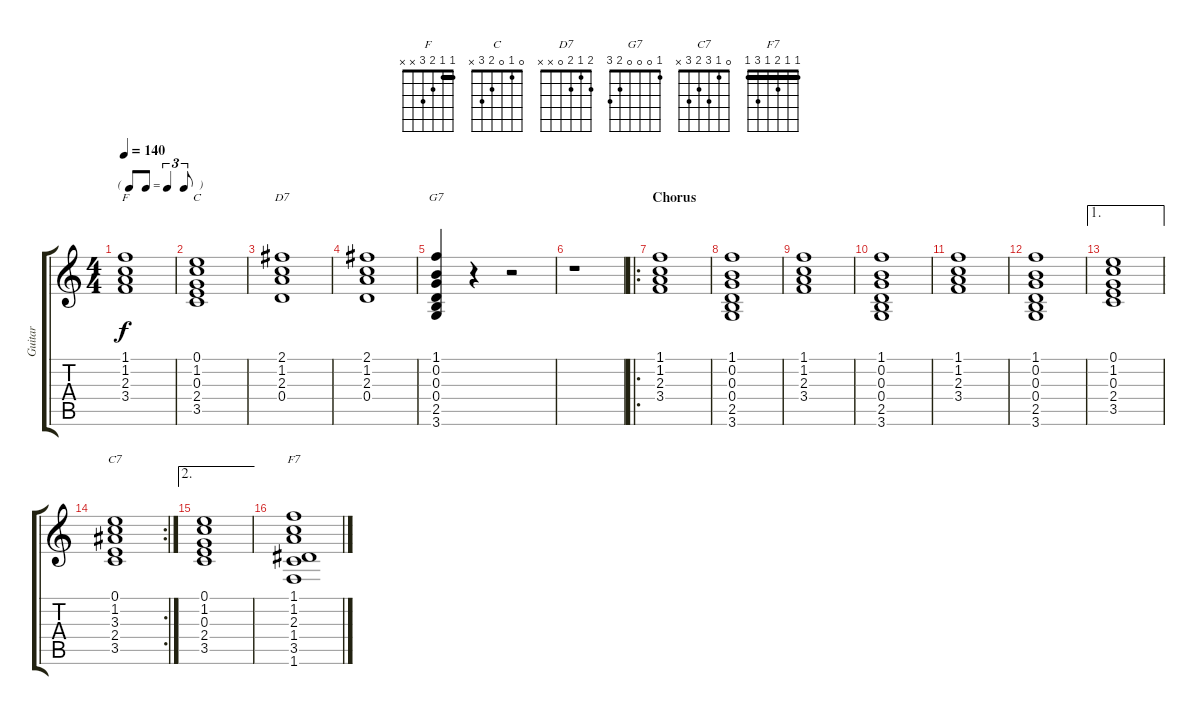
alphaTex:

\track ("Guitar" "Guitar") {instrument electricguitarclean}
\staff {score tabs}
\tuning (E4 B3 G3 D3 A2 E2) {hide}
\chord ("F" 1 1 2 3 x x) {barre 1}
\chord ("C" 0 1 0 2 3 x)
\chord ("D7" 2 1 2 0 x x)
\chord ("G7" 1 0 0 0 2 3)
\chord ("C7" 0 1 3 2 3 x)
\chord ("F7" 1 1 2 1 3 1) {barre 1}
\ts (4 4)
\tf triplet8th
\tempo 140
\clef g2
\ks c
(1.1 1.2 2.3 3.4).1{ch "F" dy f} |
(0.1 1.2 0.3 2.4 3.5).1{ch "C"} |
(2.1 1.2 2.3 0.4).1{ch "D7"} |
(2.1 1.2 2.3 0.4).1 |
(1.1 0.2 0.3 0.4 2.5 3.6).4{ch "G7"} r.4 r.2 |
r.1 |
\ro
\section ("" "Chorus")
(1.1 1.2 2.3 3.4).1 |
(1.1 0.2 0.3 0.4 2.5 3.6).1 |
(1.1 1.2 2.3 3.4).1 |
(1.1 0.2 0.3 0.4 2.5 3.6).1 |
(1.1 1.2 2.3 3.4).1 |
(1.1 0.2 0.3 0.4 2.5 3.6).1 |
\ae 1
(0.1 1.2 0.3 2.4 3.5).1 |
\rc 2
(0.1 1.2 3.3 2.4 3.5).1{ch "C7"} |
\ae 2
(0.1 1.2 0.3 2.4 3.5).1{volume 2} |
(1.1 1.2 2.3 1.4 3.5 1.6).1{ch "F7"}
